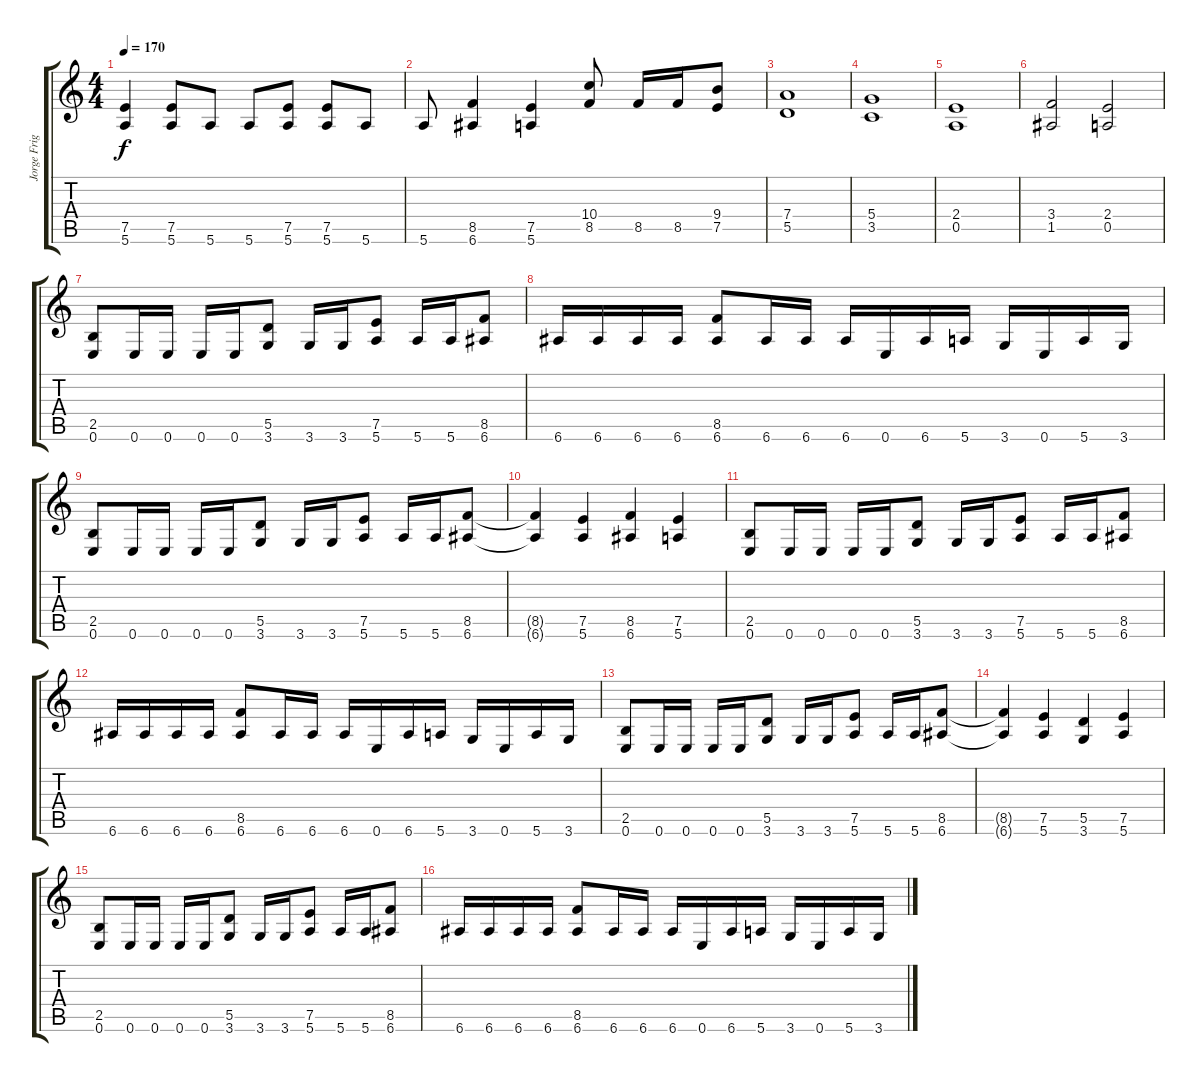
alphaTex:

\track ("Jorge Frigerio Base A" "Jorge Frig") {instrument distortionguitar}
\staff {score tabs}
\tuning (E4 B3 G3 D3 A2 E2) {hide}
\ts (4 4)
\tempo 170
\clef g2
\ks c
(7.5 5.6).4{dy f} (7.5 5.6).8 5.6.8 5.6.8 (7.5 5.6).8 (7.5 5.6).8 5.6.8 |
5.6.8 (8.5 6.6).4 (7.5 5.6).4 (10.4 8.5).8 8.5.16 8.5.16 (9.4 7.5).8 |
(7.4 5.5).1 |
(5.4 3.5).1 |
(2.4 0.5).1 |
(3.4 1.5).2 (2.4 0.5).2 |
(2.5 0.6).8 0.6.16 0.6.16 0.6.16 0.6.16 (5.5 3.6).8 3.6.16 3.6.16 (7.5 5.6).8 5.6.16 5.6.16 (8.5 6.6).8 |
6.6.16 6.6.16 6.6.16 6.6.16 (8.5 6.6).8 6.6.16 6.6.16 6.6.16 0.6.16 6.6.16 5.6.16 3.6.16 0.6.16 5.6.16 3.6.16 |
(2.5 0.6).8 0.6.16 0.6.16 0.6.16 0.6.16 (5.5 3.6).8 3.6.16 3.6.16 (7.5 5.6).8 5.6.16 5.6.16 (8.5 6.6).8 |
(8.5{t} 6.6{t}).4 (7.5 5.6).4 (8.5 6.6).4 (7.5 5.6).4 |
(2.5 0.6).8 0.6.16 0.6.16 0.6.16 0.6.16 (5.5 3.6).8 3.6.16 3.6.16 (7.5 5.6).8 5.6.16 5.6.16 (8.5 6.6).8 |
6.6.16 6.6.16 6.6.16 6.6.16 (8.5 6.6).8 6.6.16 6.6.16 6.6.16 0.6.16 6.6.16 5.6.16 3.6.16 0.6.16 5.6.16 3.6.16 |
(2.5 0.6).8 0.6.16 0.6.16 0.6.16 0.6.16 (5.5 3.6).8 3.6.16 3.6.16 (7.5 5.6).8 5.6.16 5.6.16 (8.5 6.6).8 |
(8.5{t} 6.6{t}).4 (7.5 5.6).4 (5.5 3.6).4 (7.5 5.6).4 |
(2.5 0.6).8 0.6.16 0.6.16 0.6.16 0.6.16 (5.5 3.6).8 3.6.16 3.6.16 (7.5 5.6).8 5.6.16 5.6.16 (8.5 6.6).8 |
6.6.16 6.6.16 6.6.16 6.6.16 (8.5 6.6).8 6.6.16 6.6.16 6.6.16 0.6.16 6.6.16 5.6.16 3.6.16 0.6.16 5.6.16 3.6.16
